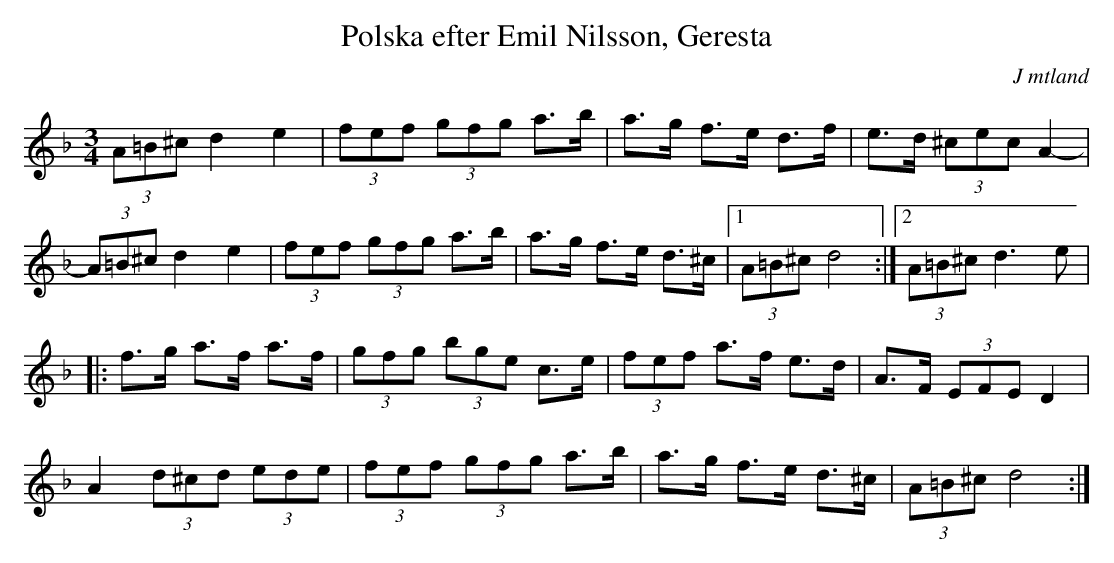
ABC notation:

X:1
T:Polska efter Emil Nilsson, Geresta
O:J mtland
M:3/4
L:1/8
K:Dm
(3A=B^c d2 e2 | (3fef (3gfg a>b | a>g f>e d>f | e>d (3^cec A2- |
(3A=B^c d2 e2 | (3fef (3gfg a>b | a>g f>e d>^c |1 (3A=B^c d4 :|2  (3A=B^c d3 e |
|: f>g a>f a>f | (3gfg (3bge c>e | (3fef a>f e>d | A>F (3EFE D2 |
A2 (3d^cd (3ede | (3fef (3gfg a>b | a>g f>e d>^c | (3A=B^c d4 :|
